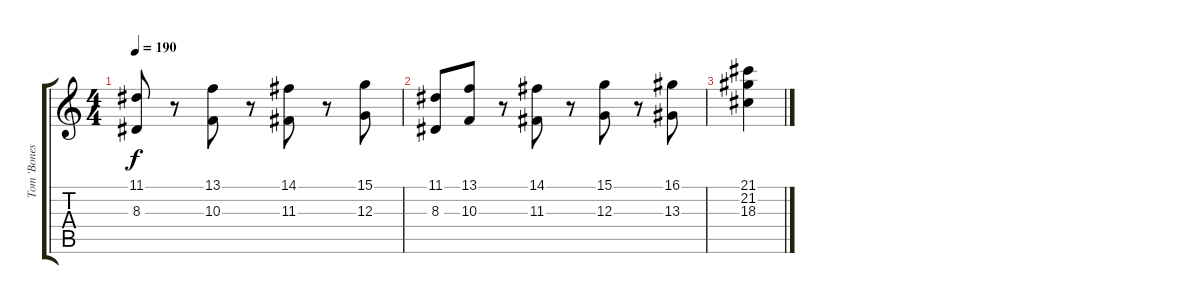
\track ("Tom 'Bones' Malone" "Tom 'Bones") {instrument trombone}
\staff {score tabs}
\tuning (E4 B3 G3 D3 A2 E2) {hide}
\ts (4 4)
\tempo 190
\clef g2
\ks c
(11.1 8.3).8{dy f} r.8 (13.1 10.3).8 r.8 (14.1 11.3).8 r.8 (15.1 12.3).8 |
(11.1 8.3).8 (13.1 10.3).8 r.8 (14.1 11.3).8 r.8 (15.1 12.3).8 r.8 (16.1 13.3).8 |
(21.1 21.2 18.3).4
